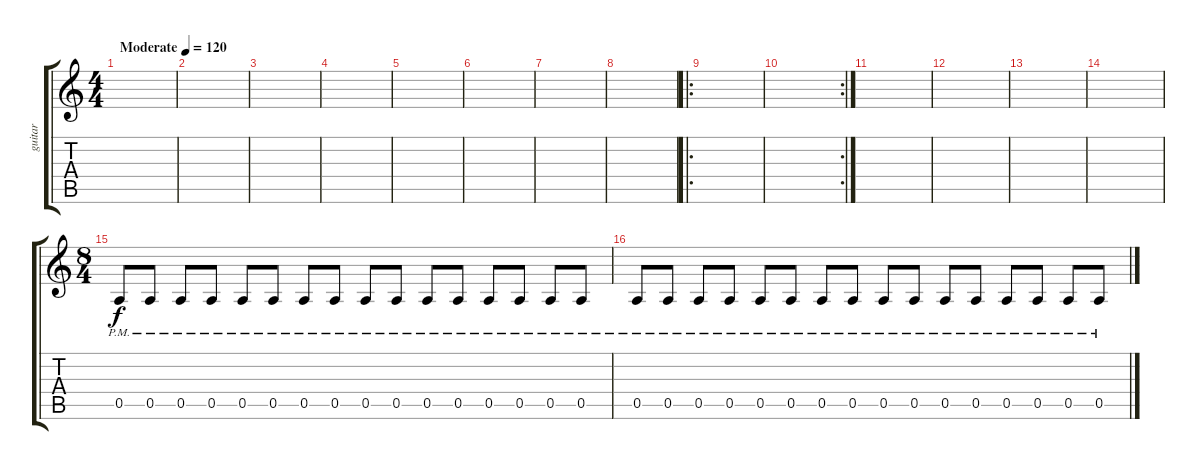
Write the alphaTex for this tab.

\track ("guitar" "guitar") {instrument acousticguitarsteel}
\staff {score tabs}
\tuning (E4 B3 G3 D3 A2 E2) {hide}
\ts (4 4)
\tempo (120 "Moderate")
\clef g2
\ks c
|
|
|
|
|
|
|
|
\ro
|
\rc 2
|
|
|
|
|
\ts (8 4)
0.5{pm}.8{volume 7 balance 11 instrument overdrivenguitar} 0.5{pm}.8 0.5{pm}.8 0.5{pm}.8 0.5{pm}.8 0.5{pm}.8 0.5{pm}.8 0.5{pm}.8 0.5{pm}.8 0.5{pm}.8 0.5{pm}.8 0.5{pm}.8 0.5{pm}.8 0.5{pm}.8 0.5{pm}.8 0.5{pm}.8 |
0.5{pm}.8 0.5{pm}.8 0.5{pm}.8 0.5{pm}.8 0.5{pm}.8 0.5{pm}.8 0.5{pm}.8 0.5{pm}.8 0.5{pm}.8 0.5{pm}.8 0.5{pm}.8 0.5{pm}.8 0.5{pm}.8 0.5{pm}.8 0.5{pm}.8 0.5{pm}.8
